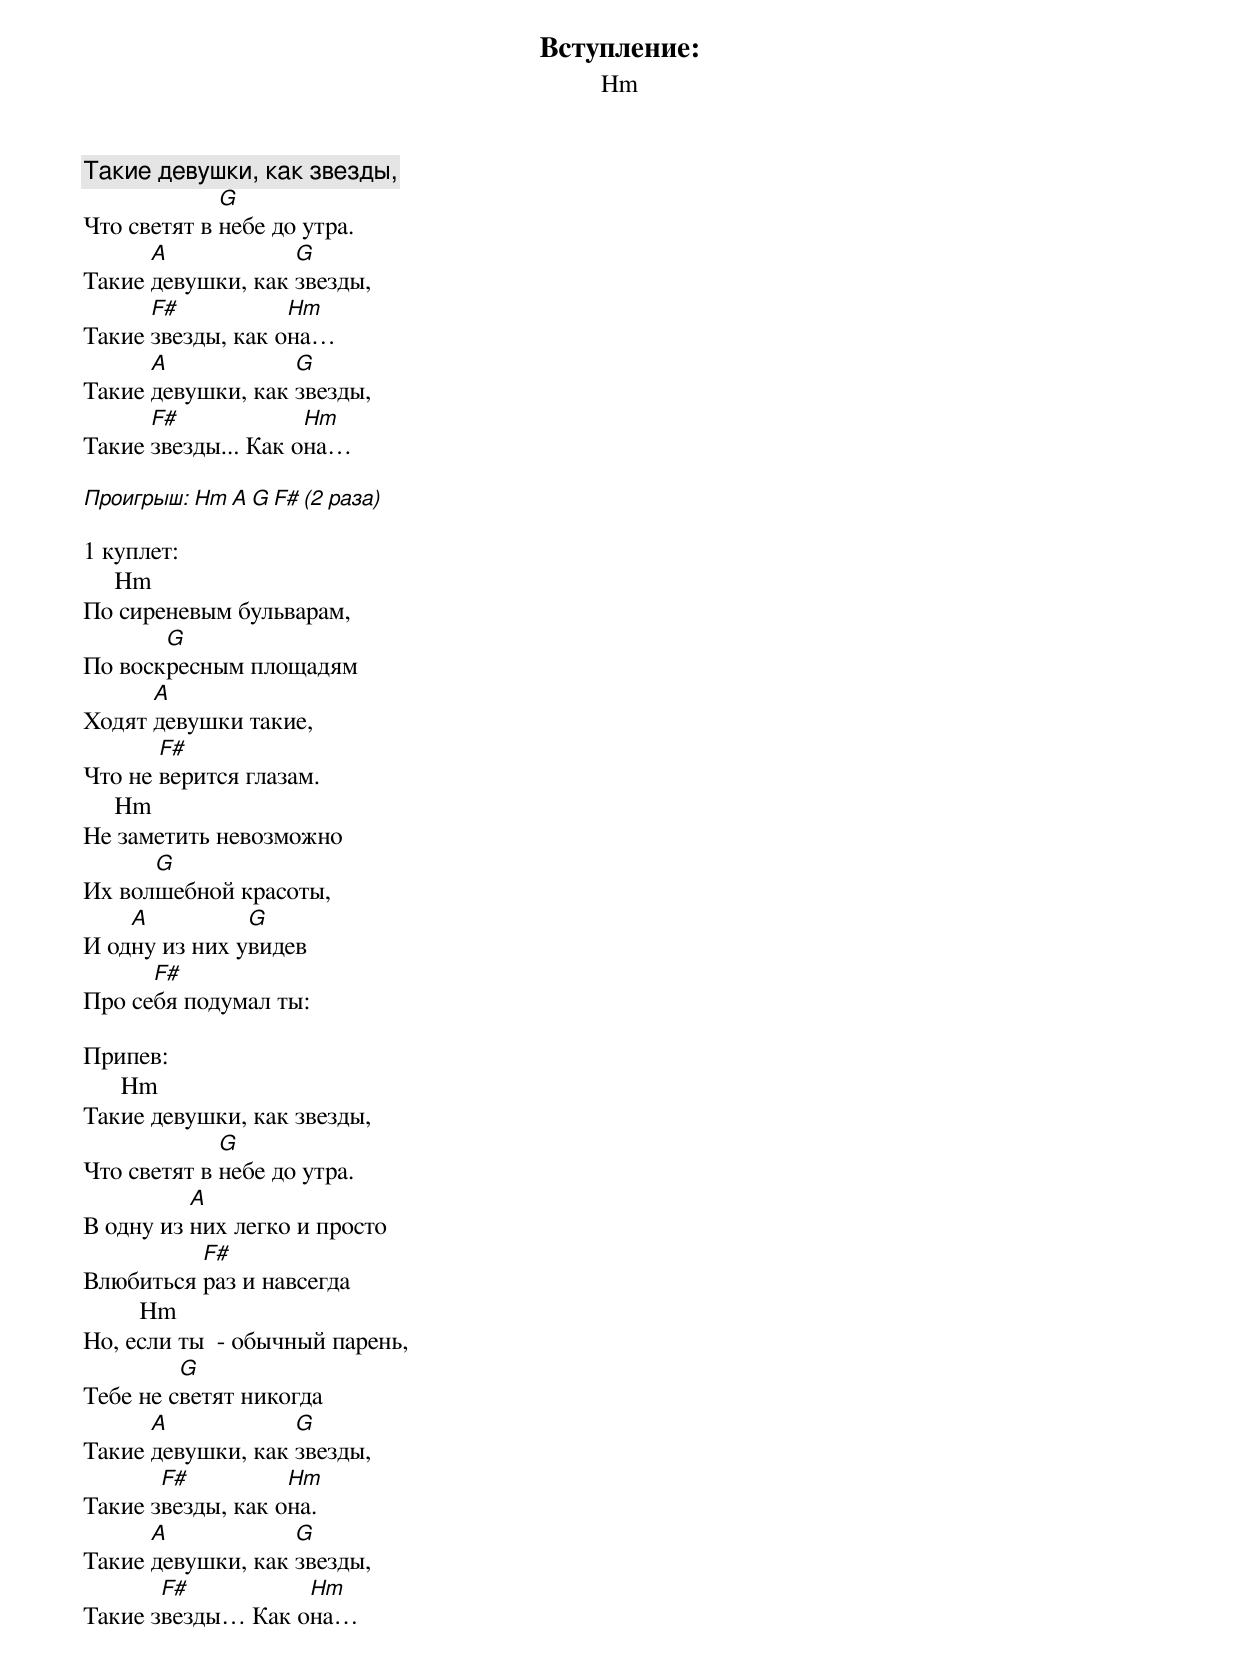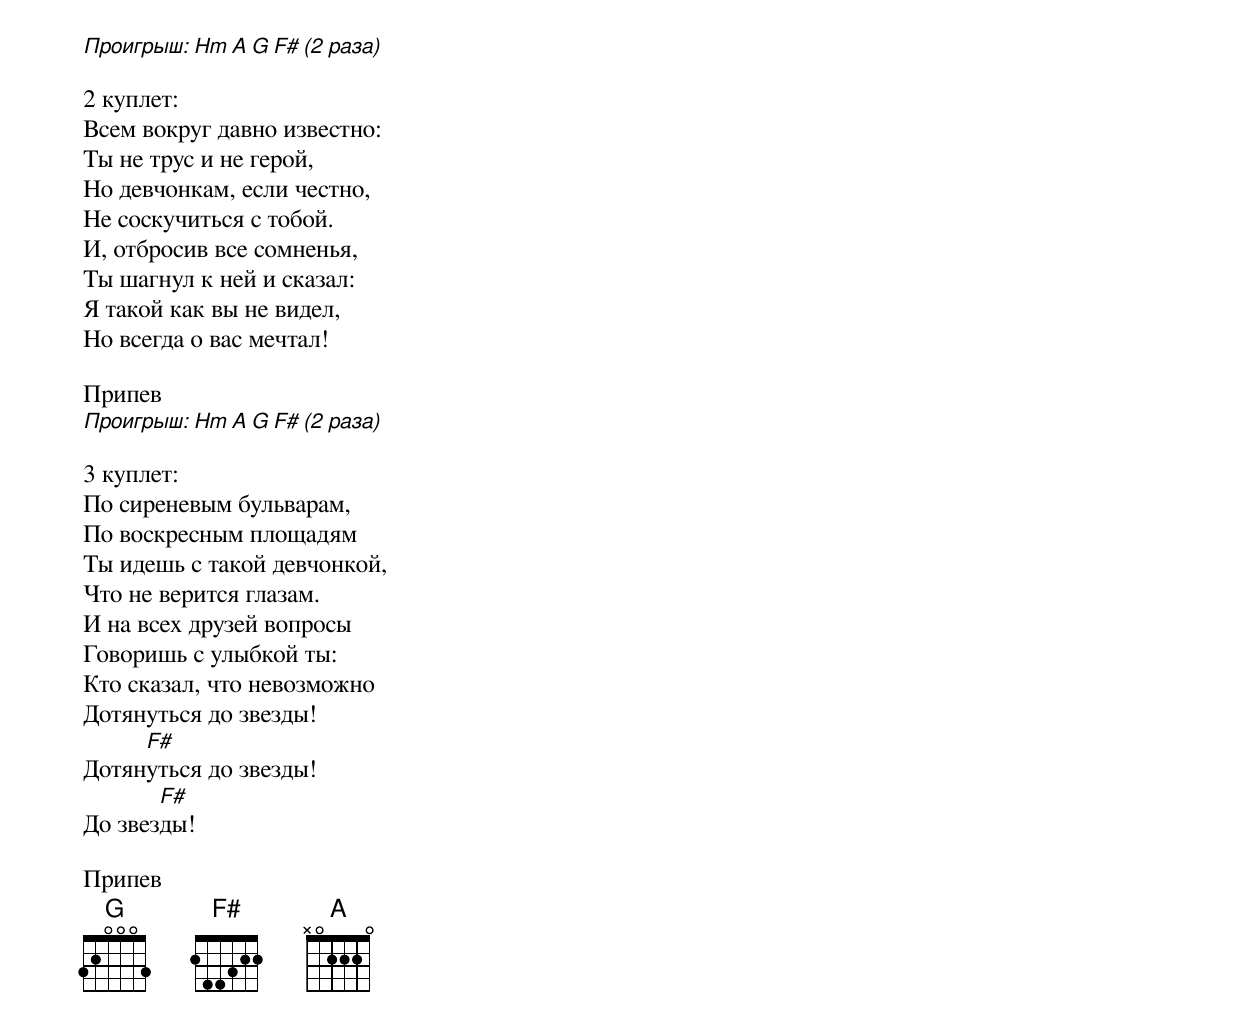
Вступление:
      Hm
Такие девушки, как звезды,
             G
Что светят в небе до утра.
      А            G
Такие девушки, как звезды,
      F#           Hm
Такие звезды, как она…
      А            G
Такие девушки, как звезды,
      F#             Hm
Такие звезды... Как она…

Проигрыш: Hm A G F# (2 раза)

1 куплет:
     Hm
По сиреневым бульварам,
       G
По воскресным площадям
      A
Ходят девушки такие,
       F#
Что не верится глазам.
     Hm
Не заметить невозможно
      G
Их волшебной красоты,
    A          G
И одну из них увидев
      F#
Про себя подумал ты:

Припев:
      Hm
Такие девушки, как звезды,
             G
Что светят в небе до утра.
          A
В одну из них легко и просто
          F#
Влюбиться раз и навсегда
         Hm
Но, если ты  - обычный парень,
         G
Тебе не светят никогда
      A            G
Такие девушки, как звезды,
       F#          Hm
Такие звезды, как она.
      A            G
Такие девушки, как звезды,
       F#          Hm
Такие звезды… Как она…

Проигрыш: Hm A G F# (2 раза)

2 куплет:
Всем вокруг давно известно:
Ты не трус и не герой,
Но девчонкам, если честно,
Не соскучиться с тобой.
И, отбросив все сомненья,
Ты шагнул к ней и сказал:
Я такой как вы не видел,
Но всегда о вас мечтал!

Припев
Проигрыш: Hm A G F# (2 раза)

3 куплет:
По сиреневым бульварам,
По воскресным площадям
Ты идешь с такой девчонкой,
Что не верится глазам.
И на всех друзей вопросы
Говоришь с улыбкой ты:
Кто сказал, что невозможно
Дотянуться до звезды!
     F#
Дотянуться до звезды!
       F#
До звезды!

Припев
